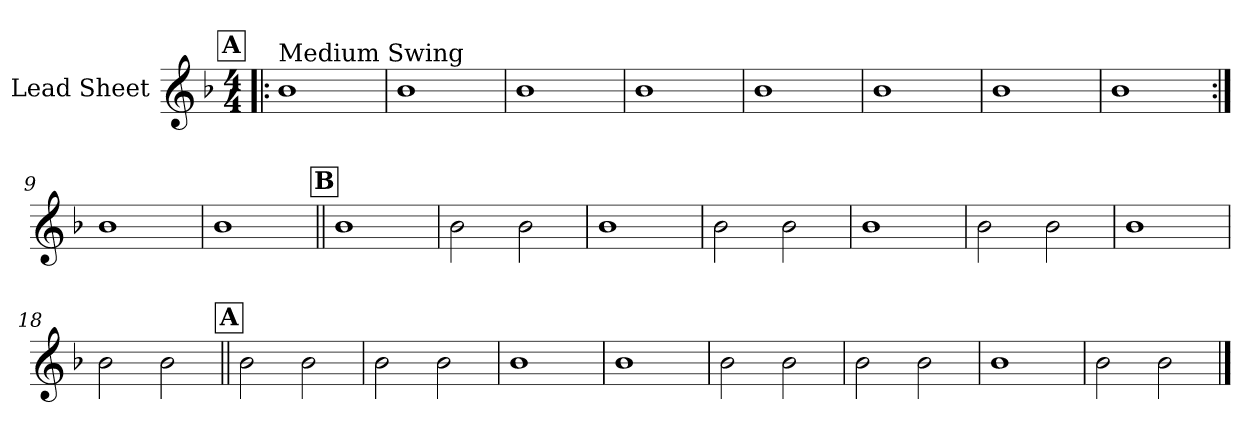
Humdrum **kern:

**kern
*part1
*staff1
*I"Lead Sheet
*clefG2
*k[b-]
*F:
*M4/4
!!LO:REH:place=s1:a:fs=14:t=A
=1!|:
!LO:TX:a:t=Medium Swing
1b-
=2
1b-
=3
1b-
=4
1b-
!!LO:LB:g=z
=5
1b-
=6
1b-
=7
1b-
=8
1b-
!!LO:LB:g=z
=9:|!
1b-
=10
1b-
!!LO:LB:g=z
!!LO:REH:place=s1:a:fs=14:t=B
=11||
1b-
=12
2b-\
2b-\
=13
1b-
=14
2b-\
2b-\
!!LO:LB:g=z
=15
1b-
=16
2b-\
2b-\
=17
1b-
=18
2b-\
2b-\
!!LO:LB:g=z
!!LO:REH:place=s1:a:fs=14:t=A
=19||
2b-\
2b-\
=20
2b-\
2b-\
=21
1b-
=22
1b-
!!LO:LB:g=z
=23
2b-\
2b-\
=24
2b-\
2b-\
=25
1b-
=26
2b-\
2b-\
==
*-
